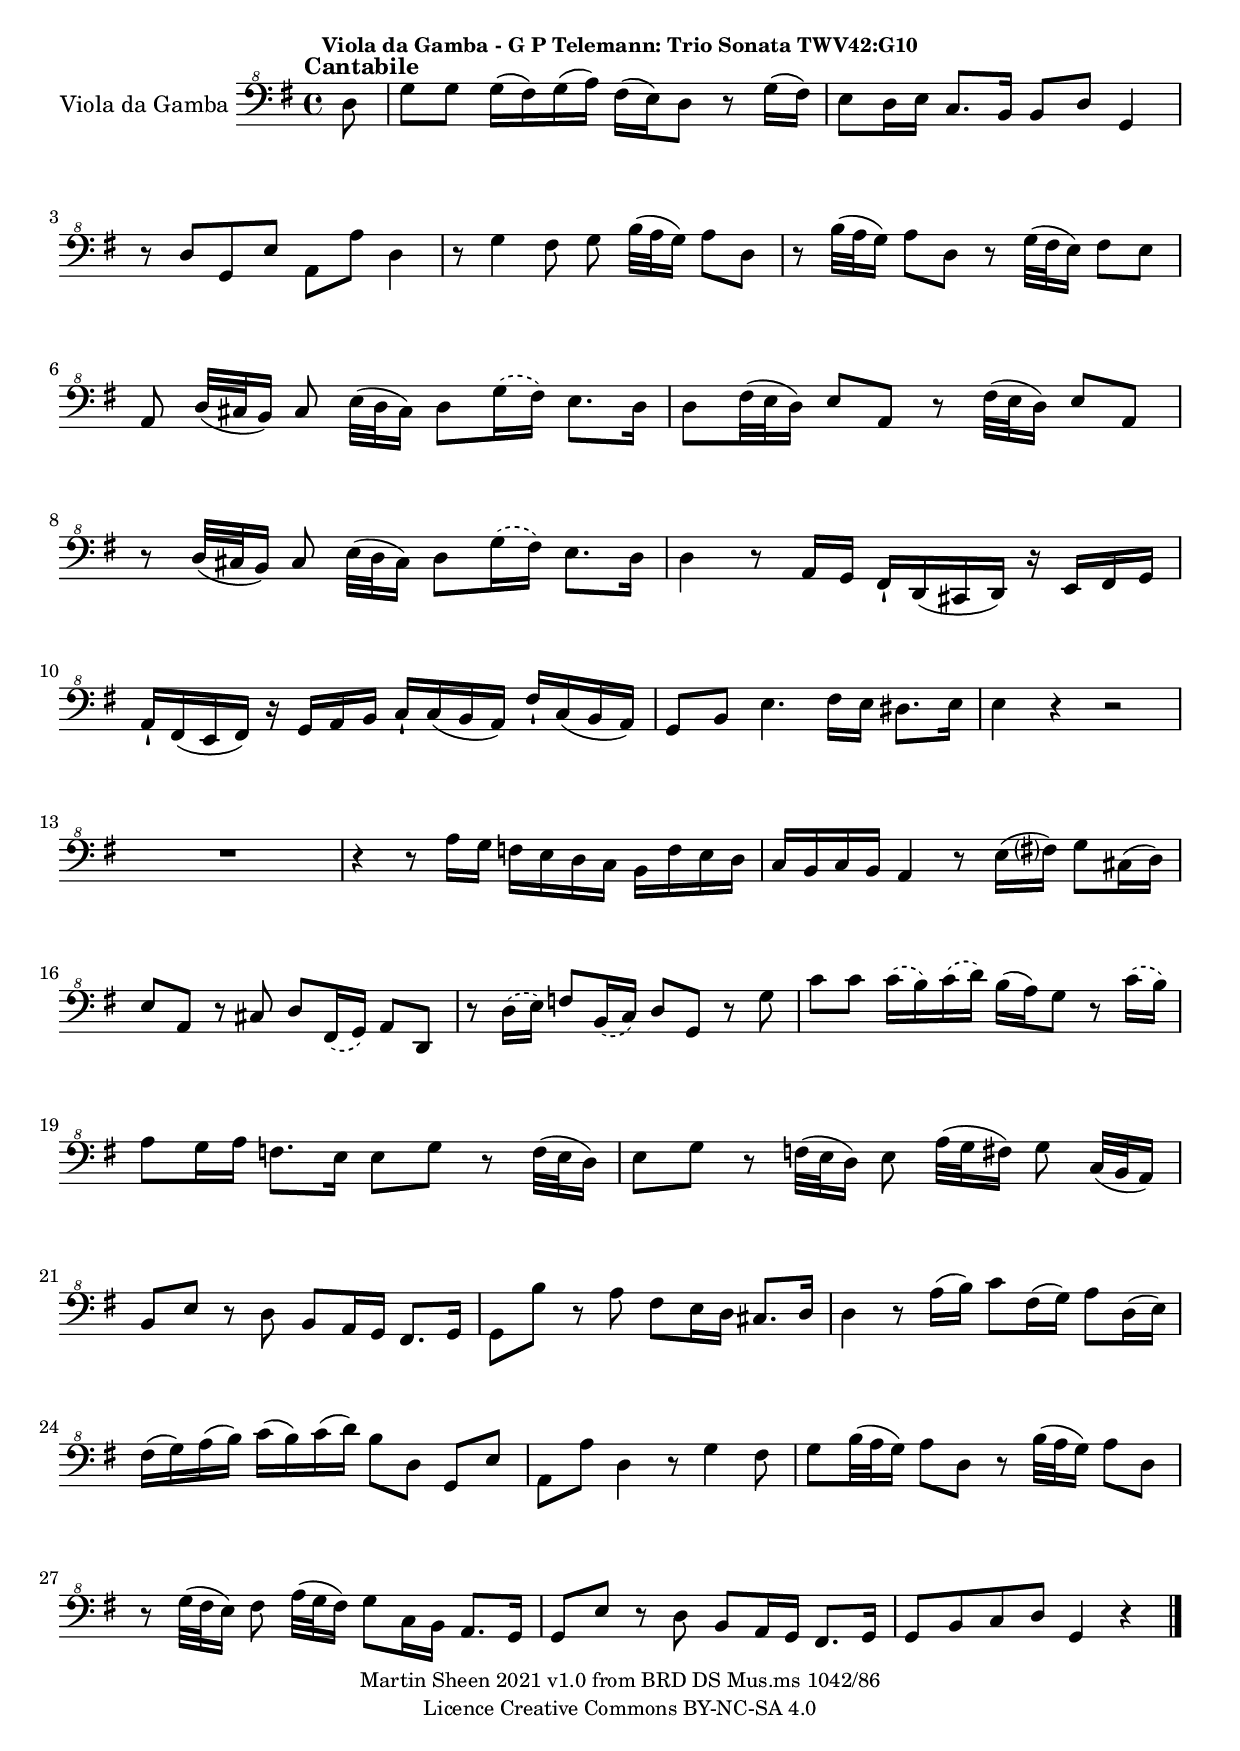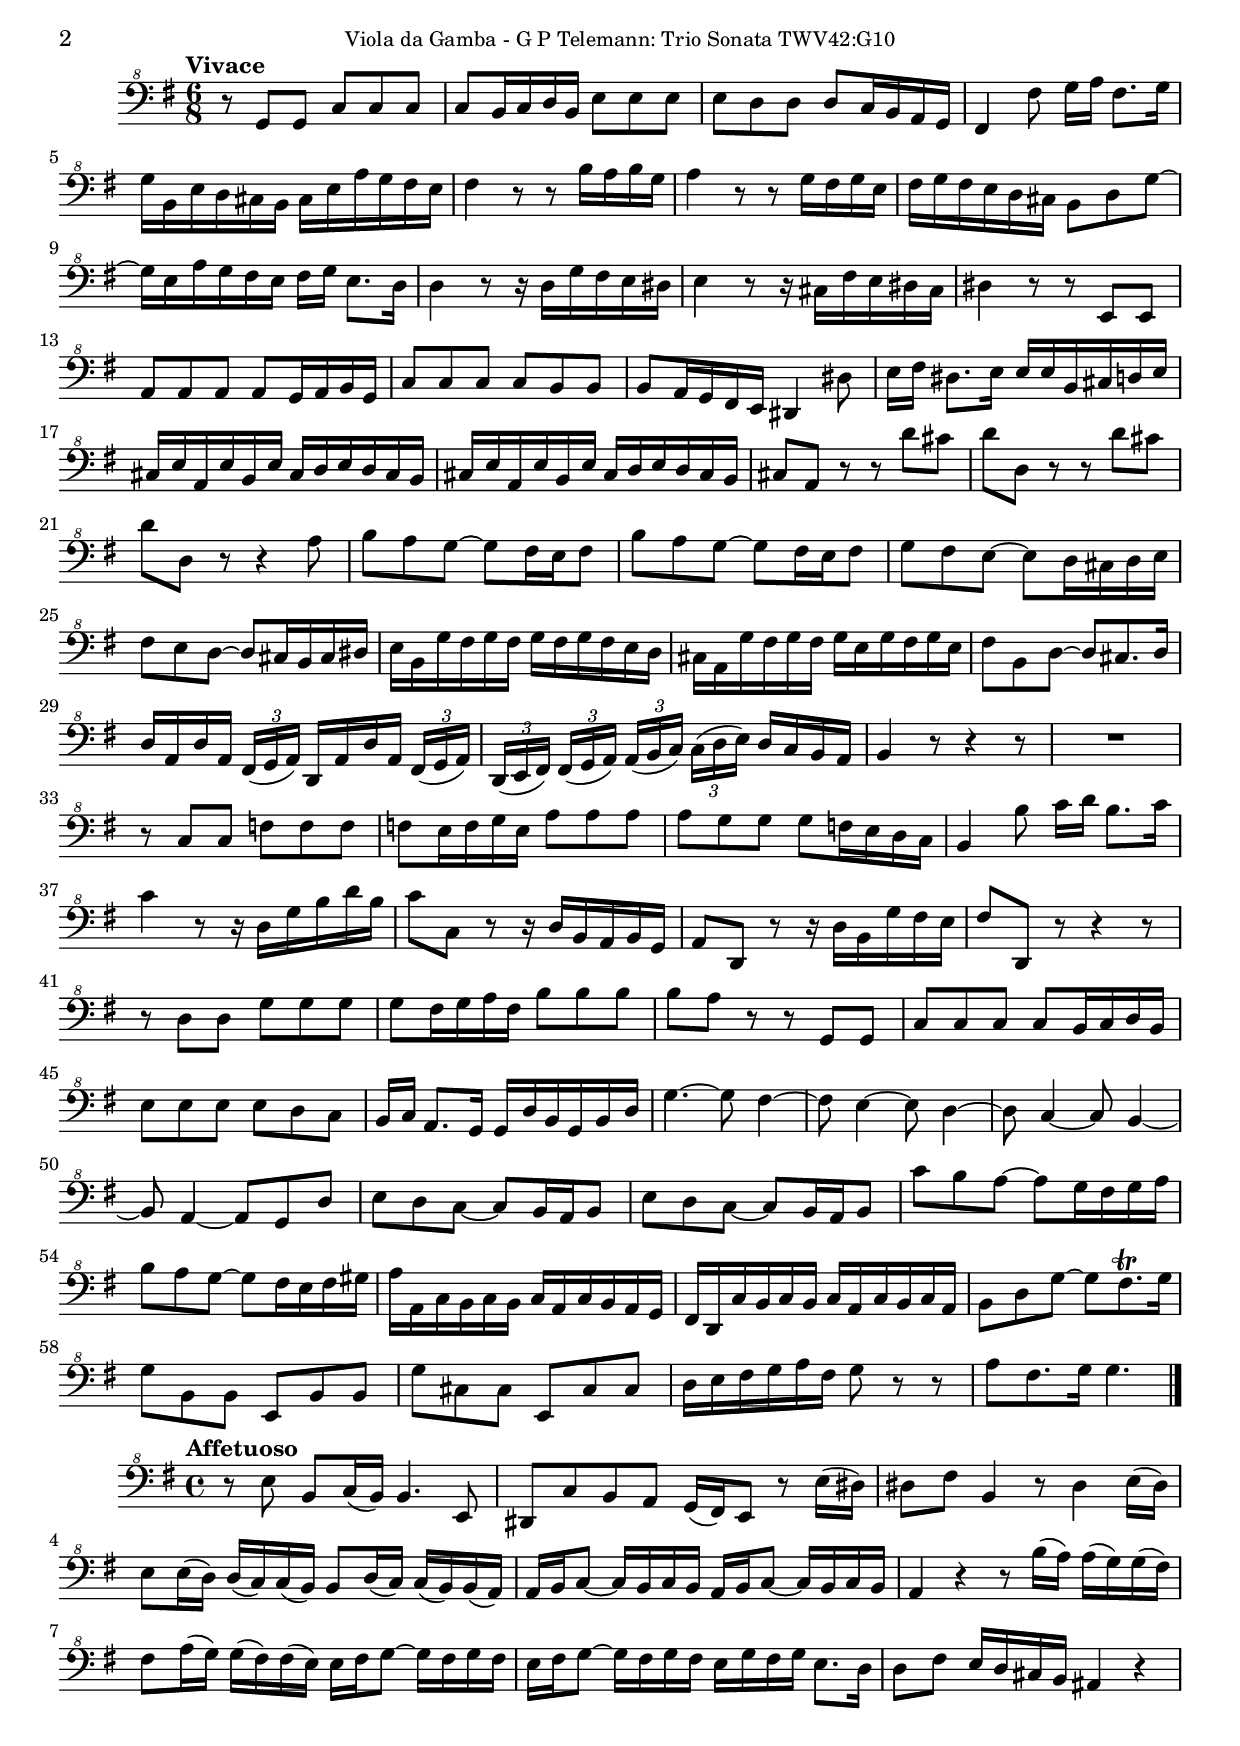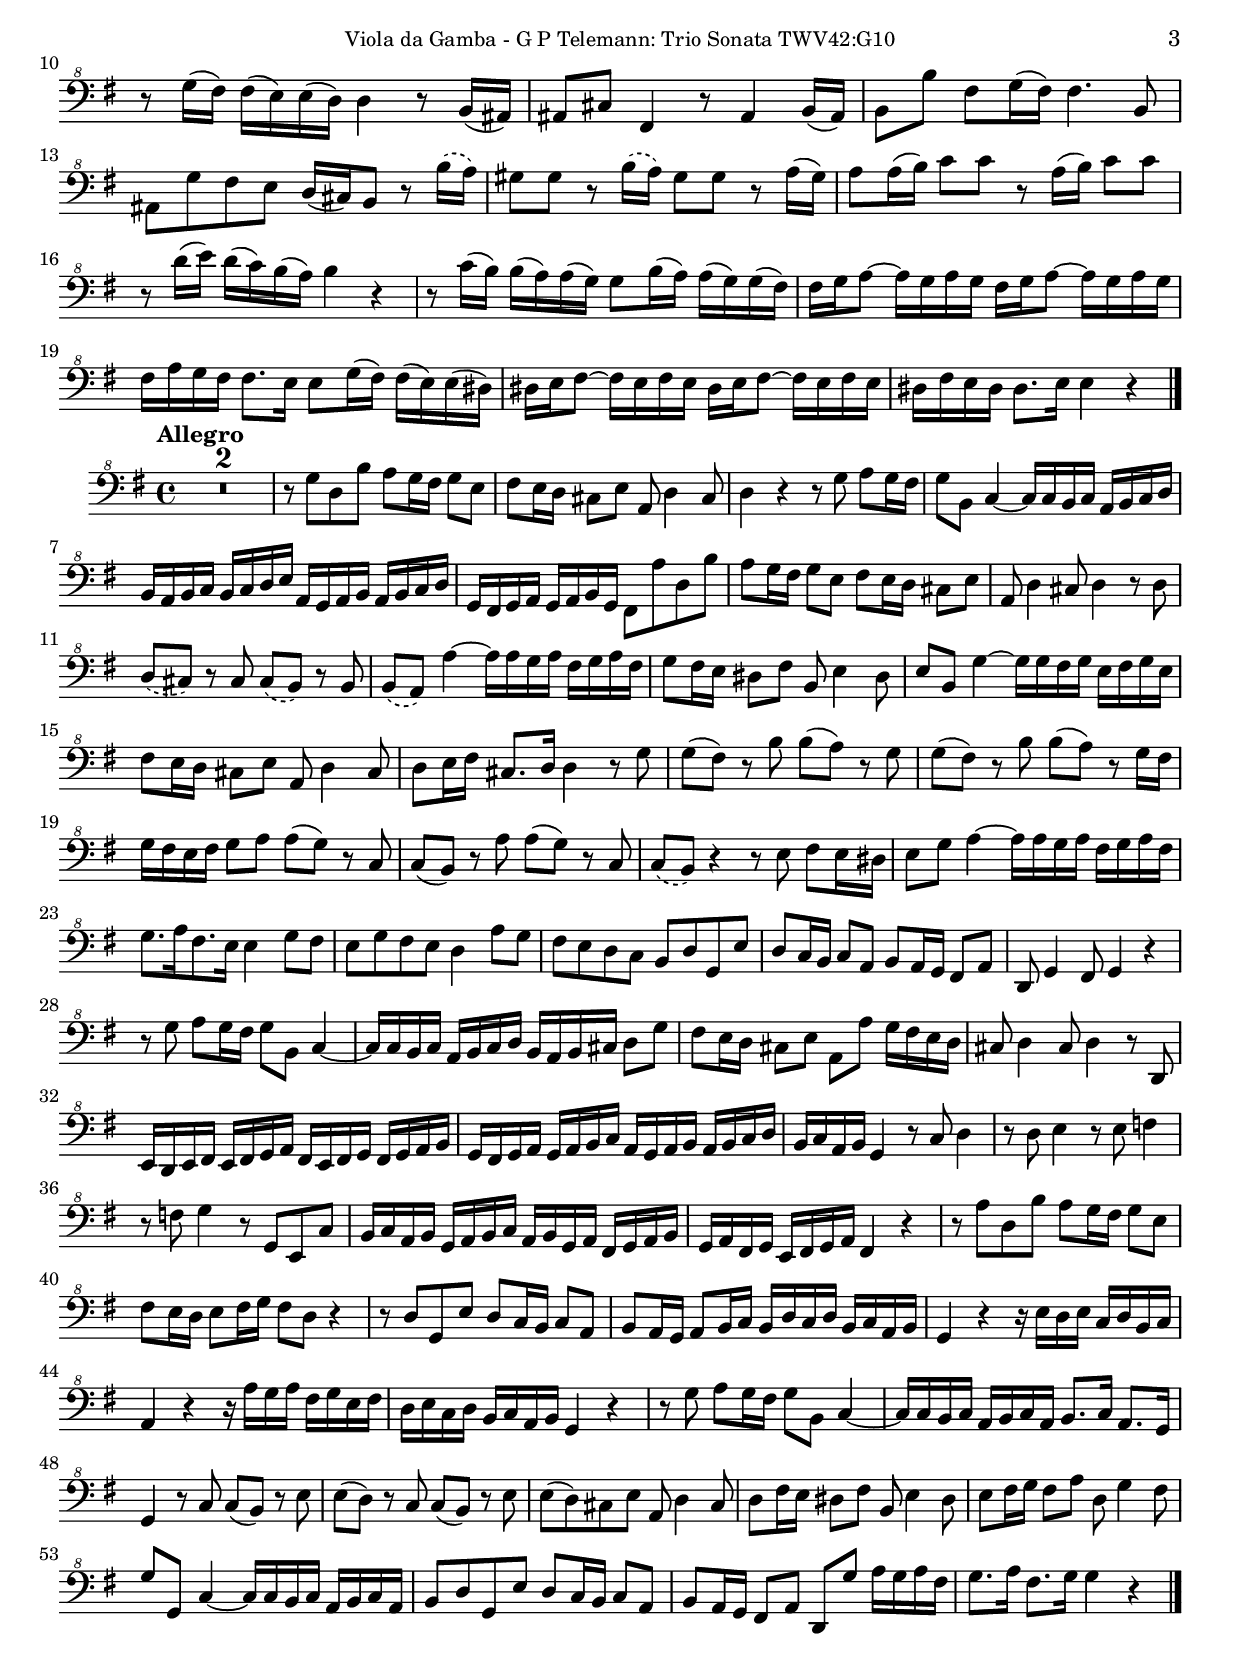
\version "2.18.2"
\language "english"

Instrument = "Viola da Gamba"

ClefGamba = \clef "bass^8"

\include "Global.ly"
\version "2.18.2"
\language "english"

\include "Global.ly"

gambaA = \relative c' {
  \globalA
  \ClefGamba
  d8 |
  g g g16( fs) g( a) fs( e) d8 r g16( fs) |
  e8 d16 e c8. b16 b8 d g,4 |
  r8 d' g, e' a, a' d,4 |
  r8 g4 fs8 g b32[( a g16]) a8 d, |
  r b'32[( a g16]) a8 d, r g32[( fs e16]) fs8 e |
  a, d32[( cs b16]) cs8 e32[( d cs16]) d8 \once\slurDashed g16( fs) e8. d16 |
  d8[ fs32( e d16]) e8 a, r fs'32[( e d16]) e8 a, |
  r d32[( cs b16]) cs8 e32[( d cs16]) d8 \once\slurDashed g16( fs) e8. d16 |
  d4 r8 a16 g fs-! d( cs d) r e fs g |
  a-! fs( e fs) r g a b c-! c( b a) fs'-! c( b a) |
  g8 b e4. fs16 e ds8. e16 |
  e4 r r2 |
  R1
  r4 r8 a16 g f e d c b f' e d |
  c b c b a4 r8 e'16( fs?) g8 cs,16( d) |
  e8 a, r cs d \slurDashed fs,16( g) a8 d, |
  r d'16( e) f8 b,16( c) d8 g, r g' |
  c c c16( b) c( d) \slurSolid b( a) g8 r \once\slurDashed c16( b) |
  a8 g16 a f8. e16 e8 g r f32( e d16) |
  e8 g r f32( e d16) e8 a32[( g fs16]) g8 c,32[( b a16]) |
  b8 e r d b a16 g fs8. g16 |
  g8 b' r a fs e16 d cs8. d16 |
  d4 r8 a'16( b) c8 fs,16( g) a8 d,16( e) |
  fs( g) a( b) c( b) c( d) b8[ d,] g, e' |
  a, a' d,4 r8 g4 fs8 |
  g b32( a g16) a8 d, r b'32( a g16) a8 d, |
  r g32( fs e16) fs8 a32[( g fs16]) g8 c,16 b a8. g16 |
  g8 e' r d b a16 g fs8. g16 |
  g8 b c d g,4 r
  \bar "|."
}

gambaB = \relative c' {
  \globalB
  \ClefGamba
  r8 g g c c c |
  c b16 c d b e8 e e |
  e d d d c16 b a g |
  fs4 fs'8 g16[ a] fs8. g16 |
  g b, e d cs b cs e a g fs e |
  fs4 r8 r b16 a b g |
  a4 r8 r g16 fs g e |
  fs g fs e d cs b8 d g~ |
  g16 e a g fs e fs[ g] e8. d16 |
  d4 r8 r16 d g fs e ds |
  e4 r8 r16 cs fs e ds cs |
  ds4 r8 r e, e |
  a a a a g16 a b g |
  c8 c c c b b |
  b a16 g fs e ds4 ds'8 |
  e16[ fs] ds8. e16 e e b cs d e |
  cs e a, e' b e cs d e d cs b |
  cs e a, e' b e cs d e d cs b |
  cs8 a r r d' cs |
  d d, r r d' cs |
  d d, r r4 a'8 |
  b a g~ g fs16 e fs8 |
  b a g~ g fs16 e fs8 |
  g fs e~ e d16 cs d e |
  fs8 e d~ d cs16 b cs ds |
  e b g' fs g fs g fs g fs e d |
  cs a g' fs g fs g e g fs g e |
  fs8 b, d~ d cs8. d16 |
  d a d a \tuplet 3/2 {fs[( g a])} d, a' d a \tuplet 3/2 {fs[( g a])} |
  \tuplet 3/2 8 {d,[( e fs]) fs( g a) a[( b c]) c( d e)} d[ c b a] |
  b4 r8 r4 r8
  R2.
  r8 c c f f f |
  f e16 f g e a8 a a |
  a g g g f16 e d c |
  b4 b'8 c16[ d] b8. c16 |
  c4 r8 r16 d, g b d b |
  c8 c, r r16 d b a b g |
  a8 d, r8 r16 d' b g' fs e |
  fs8 d, r r4 r8 |
  r8 d' d g g g |
  g fs16 g a fs b8 b b |
  b a r r g, g |
  c c c c b16 c d b |
  e8 e e e d c |
  b16[ c] a8. g16 g d' b g b d |
  g4.~g8 fs4~ |
  fs8 e4~ e8 d4 ~ |
  d8 c4~ c8 b4~ |
  b8 a4~ a8 g d' |
  e d c~ c b16 a b8 |
  e d c~ c b16 a b8 |
  c' b a~ a g16 fs g a |
  b8 a g~ g fs16 e fs gs |
  a a, c b c b c a c b a g |
  fs d c' b c b c a c b c a |
  b8 d g~ g fs8.\trill g16 |
  g8 b, b e, b' b |
  g' cs, cs e, cs' cs |
  d16 e fs g a fs g8 r r |
  a fs8. g16 g4.
  \bar "|."
}

gambaC = \relative c' {
  \globalC
  \ClefGamba
  r8 e b c16( b) b4. e,8 |
  ds8 c' b a g16( fs) e8 r e'16( ds) |
  ds8 fs b,4 r8 ds4 e16( ds) |
  e8 e16( d) d( c) c( b) b8 d16( c) c( b) b( a) |
  a b c8~ c16 b c b a b c8~ c16 b c b |
  a4 r r8 b'16( a) a( g) g( fs) |
  fs8 a16( g) g( fs) fs( e) e fs g8~ g16 fs g fs |
  e fs g8~ g16 fs g fs e g fs g e8. d16 |
  d8 fs e16 d cs b as4 r |
  r8 g'16( fs) fs( e) e( d) d4 r8 b16( as) |
  as8 cs fs,4 r8 as4 b16( as) |
  b8 b' fs g16( fs) fs4. b,8 |
  as g' fs e d16( cs) b8 r \slurDashed b'16( a) |
  gs8 gs r b16( a) \slurSolid gs8 gs r a16( gs) |
  a8 a16( b) c8 c r a16( b) c8 c |
  r d16( e) d( c) b( a) b4 r |
  r8 c16( b) b( a) a( g) g8 b16( a) a( g) g( fs) |
  fs g a8~ a16 g a g fs g a8~ a16 g a g |
  fs a g fs fs8. e16 e8 g16( fs) fs( e) e( ds) |
  ds e fs8~ fs16 e fs e ds e fs8~ fs16 e fs e |
  ds fs e ds ds8. e16 e4 r
  \bar "|."
}

gambaD = \relative c' {
  \globalD
  \ClefGamba
  \compressFullBarRests
  R1*2
  r8 g' d b' a g16 fs g8 e |
  fs e16 d cs8 e a, d4 cs8 |
  d4 r r8 g a g16 fs |
  g8 b, c4~ c16 c b c a b c d |
  b a b c b c d e a, g a b a b c d |
  g, fs g a g a b g fs8 a' d, b' |
  a g16 fs g8 e fs e16 d cs8 e |
  a, d4 cs8 d4 r8 d |
  \slurDashed d( cs) r cs cs( b) r b |
  b( a) \slurSolid a'4~ a16 a g a fs g a fs |
  g8 fs16 e ds8 fs b, e4 ds8 |
  e b g'4~ g16 g fs g e fs g e |
  fs8 e16 d cs8 e a, d4 cs8 |
  d8 e16 fs cs8. d16 d4 r8 g |
  g( fs) r b b( a) r g |
  g( fs) r b b( a) r g16 fs |
  g fs e fs g8 a a( g) r c, |
  c( b) r8 a' a( g) r c, |
  \once\slurDashed c( b) r4 r8 e fs e16 ds |
  e8 g a4~ a16 a g a fs g a fs |
  g8.[ a16 fs8. e16] e4 g8 fs |
  e g fs e d4 a'8 g |
  fs e d c b d g, e' |
  d c16 b c8 a b a16 g fs8 a |
  d, g4 fs8 g4 r |
  r8 g' a g16 fs g8 b, c4~ |
  c16 c b c a b c d b a b cs d8 g |
  fs e16 d cs8 e a, a' g16 fs e d |
  cs8 d4 cs8 d4 r8 d, |
  e16 d e fs e fs g a fs e fs g fs g a b |
  g fs g a g a b c a g a b a b c d |
  b c a b g4 r8 c d4 |
  r8 d e4 r8 e f4 |
  r8 f g4 r8 g, e c' |
  b16 c a b g a b c a b g a fs g a b |
  g a fs g e fs g a fs4 r |
  r8 a' d, b' a g16 fs g8 e |
  fs e16 d e8 fs16 g fs8 d r4 |
  r8 d g, e' d c16 b c8 a |
  b a16 g a8 b16 c b d c d b c a b |
  g4 r r16 e' d e c d b c |
  a4 r r16 a' g a fs g e fs |
  d e c d b c a b g4 r |
  r8 g' a g16 fs g8 b, c4~ |
  c16 c b c a b c a b8. c16 a8. g16 |
  g4 r8 c c( b) r e |
  e( d) r c c( b) r e |
  e( d) cs e a, d4 cs8 |
  d fs16 e ds8 fs b, e4 ds8 |
  e fs16 g fs8 a d, g4 fs8 |
  g g, c4~ c16 c b c a b c a |
  b8 d g, e' d c16 b c8 a |
  b a16 g fs8 a d, g' a16 g a fs |
  g8. a16 fs8. g16 g4 r
  \bar "|."
}


\header {
  % title = \Title
  % subtitle = \Subtitle
  % subsubtitle = \Subsubtitle
  % composer = \Composer
  % instrument = \markup { \smaller \medium { \Instrument "-" \Footnote } }
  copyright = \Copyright
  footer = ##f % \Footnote
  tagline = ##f
}

\paper {
  page-breaking = #ly:page-turn-breaking
}

\bookpart { 

  \header {
    instrument = \markup { \small { \Instrument "-" \Footnote } }
  }

  \score {
      \new Staff \with {
        instrumentName = "Viola da Gamba"
        midiInstrument = "viola"
      } \gambaA
      
    \layout {
      indent = 3.0\cm
      \context { \Score \override SpacingSpanner.common-shortest-duration = #(ly:make-moment 3/64) }
    }
  }
  
  \score {
    \new Staff \with {
      instrumentName = ##f
      midiInstrument = "viola"
    } \gambaB
      
    \layout {
      indent = 1.0\cm
    }
  }
  
  \score {
    \new Staff \with {
      instrumentName = ##f
      midiInstrument = "viola"
    } \gambaC
    
    \layout {
      indent = 1.0\cm
    }
  }

  \score {
    \new Staff \with {
      instrumentName = ##f
      midiInstrument = "viola"
    } \gambaD
    
    \layout {
      indent = 0.5\cm
      \context { \Score \override SpacingSpanner.common-shortest-duration = #(ly:make-moment 1/8) }
    }
  }
}
